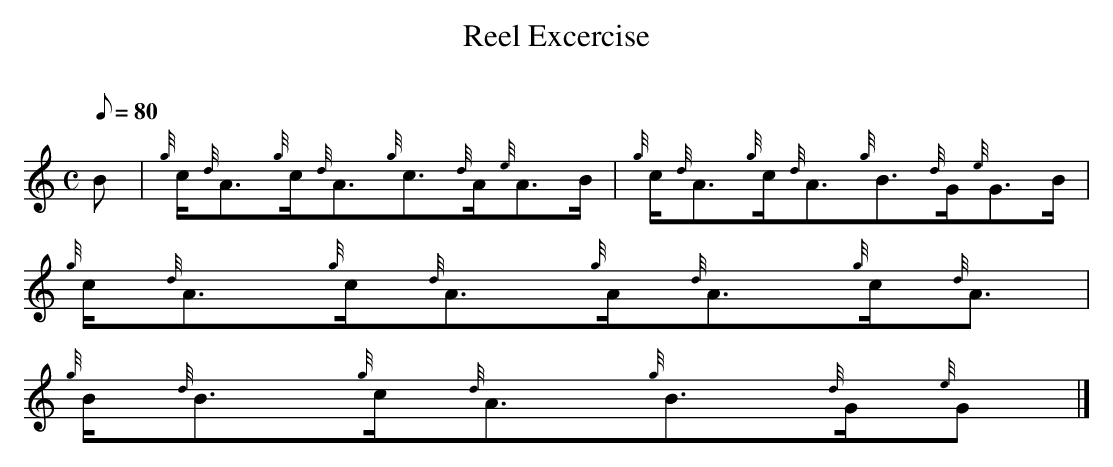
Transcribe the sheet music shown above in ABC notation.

X:1
T:Reel Excercise
M:C
L:1/8
Q:80
C:
K:HP
B|
{g}c/2{d}A3/2{g}c/2{d}A3/2{g}c3/2{d}A/2{e}A3/2B/2|
{g}c/2{d}A3/2{g}c/2{d}A3/2{g}B3/2{d}G/2{e}G3/2B/2|
{g}c/2{d}A3/2{g}c/2{d}A3/2{g}A/2{d}A3/2{g}c/2{d}A3/2|  !
{g}B/2{d}B3/2{g}c/2{d}A3/2{g}B3/2{d}G/2{e}G|]
